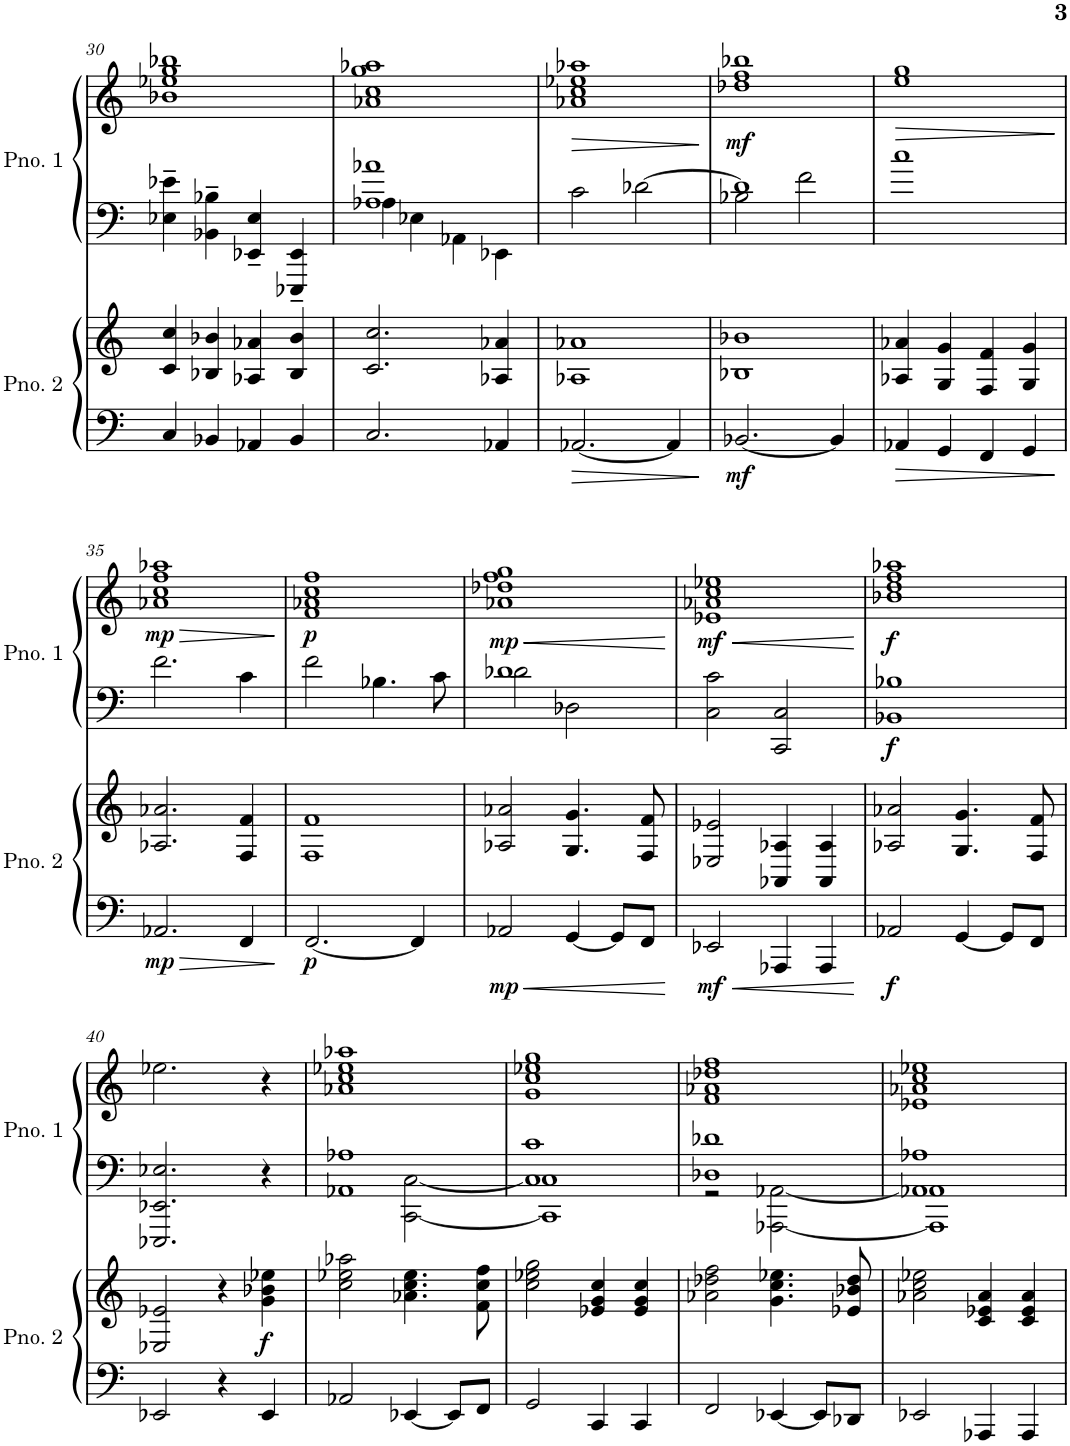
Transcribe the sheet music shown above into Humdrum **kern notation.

**kern	**kern	**dynam	**kern	**kern	**dynam
*part2	*part2	*part2	*part1	*part1	*part1
*staff4	*staff3	*staff3/4	*staff2	*staff1	*staff1/2
*I"Piano 2	*	*	*I"Piano 1	*	*
*I'Pno. 2	*	*	*I'Pno. 1	*	*
!!LO:PB:g=z
*clefF4	*clefG2	*	*clefF4	*clefG2	*
*k[]	*k[]	*	*k[]	*k[]	*
*M2/2	*M2/2	*	*M2/2	*M2/2	*
*met(c|)	*met(c|)	*	*met(c|)	*met(c|)	*
=30	=30	=30	=30	=30	=30
4C/	4c/ 4cc/	.	4E-X\~ 4e-X\~	1b-X 1ee-X 1gg 1bb-X	.
4BB-X/	4B-X/ 4b-X/	.	4BB-X\~ 4B-X\~	.	.
4AA-X/	4A-X/ 4a-X/	.	4EE-X/~ 4E-/~	.	.
4BB-/	4B-/ 4b-/	.	4EEE-X/~ 4EE-/~	.	.
=31	=31	=31	=31	=31	=31
*	*	*	*^	*	*
2.C/	2.c/ 2.cc/	.	1A-X 1a-X	4A-\	1a-X 1cc 1gg 1aa-X	.
.	.	.	.	4E-X\	.	.
.	.	.	.	4AA-X\	.	.
4AA-X/	4A-X/ 4a-X/	.	.	4EE-X\	.	.
=32	=32	=32	=32	=32	=32	=32
!	!	!	!	!	!	!LO:HP:b
*	*	*	*v	*v	*	*
[2.AA-X/	1A-X 1a-X	.	2c\	1a-X 1cc 1ee-X 1aa-X	>
.	.	.	[2d-X\	.	.
4AA-/]	.	.	.	.	.
.	.	.	.	.	]
=33	=33	=33	=33	=33	=33
*	*	*	*^	*	*
!	!	!LO:DY:b=2	!	!	!	!LO:DY:b
[2.BB-X/	1B-X 1b-X	mf	1d-]	2B-X\	1dd-X 1ff 1bb-X	mf
.	.	.	.	2f\	.	.
4BB-/]	.	.	.	.	.	.
*	*	*	*v	*v	*	*
=34	=34	=34	=34	=34	=34
!	!	!	!	!	!LO:HP:b
4AA-X/	4A-X/ 4a-X/	.	1cc	1ee 1gg	>
4GG/	4G/ 4g/	.	.	.	.
4FF/	4F/ 4f/	.	.	.	.
4GG/	4G/ 4g/	.	.	.	.
.	.	.	.	.	]
!!LO:LB:g=z
=35	=35	=35	=35	=35	=35
!	!	!LO:DY:b=2	!	!	!LO:HP:b
!	!	!	!	!	!LO:DY:n=1:b
2.AA-X/	2.A-X/ 2.a-X/	mp	2.f\	1a-X 1cc 1ff 1aa-X	> mp
4FF/	4F/ 4f/	.	4c\	.	.
.	.	.	.	.	]
=36	=36	=36	=36	=36	=36
!	!	!LO:DY:b=2	!	!	!LO:DY:b
[2.FF/	1F 1f	p	2f\	1f 1a-X 1cc 1ff	p
.	.	.	4.B-X\	.	.
4FF/]	.	.	.	.	.
.	.	.	8c\	.	.
=37	=37	=37	=37	=37	=37
*	*	*	*^	*	*
!	!	!LO:DY:b=2	!	!	!	!LO:HP:b
!	!	!	!	!	!	!LO:DY:n=1:b
2AA-X/	2A-X/ 2a-X/	mp	1d-X	2d-\	1a-X 1dd-X 1ff 1gg	< mp
[4GG/	4.G/ 4.g/	.	.	2D-X\	.	.
8GG/L]	.	.	.	.	.	.
8FF/J	8F/ 8f/	.	.	.	.	.
*	*	*	*v	*v	*	*
.	.	.	.	.	[
=38	=38	=38	=38	=38	=38
!	!	!LO:DY:b=2	!	!	!LO:HP:b
!	!	!	!	!	!LO:DY:n=1:b
2EE-X/	2E-X/ 2e-X/	mf	2C\ 2c\	1e-X 1a-X 1cc 1ee-X	< mf
4AAA-X/	4AA-X/ 4A-X/	.	2CC/ 2C/	.	.
4AAA-/	4AA-/ 4A-/	.	.	.	.
.	.	.	.	.	[
=39	=39	=39	=39	=39	=39
!	!	!LO:DY:b=2	!	!	!LO:DY:b=2
!	!	!	!	!	!LO:DY:n=1:b
2AA-X/	2A-X/ 2a-X/	f	1BB-X 1B-X	1b-X 1dd 1ff 1aa-X	f f
[4GG/	4.G/ 4.g/	.	.	.	.
8GG/L]	.	.	.	.	.
8FF/J	8F/ 8f/	.	.	.	.
!!LO:LB:g=z
=40	=40	=40	=40	=40	=40
2EE-X/	2E-X/ 2e-X/	.	2.EEE-X/ 2.EE-X/ 2.E-X/	2.ee-X\	.
4r	4r	.	.	.	.
!	!	!LO:DY:b	!	!	!
4EE-/	4g\ 4b-X\ 4ee-X\	f	4r	4r	.
=41	=41	=41	=41	=41	=41
*	*	*	*^	*	*
2AA-X/	2cc\ 2ee-X\ 2aa-X\	.	1AA-X 1A-X	2ryy	1a-X 1cc 1ee-X 1aa-X	.
[4EE-X/	4.a-X\ 4.cc\ 4.ee-\	.	.	[2CC\ [2C\	.	.
8EE-/L]	.	.	.	.	.	.
8FF/J	8f\ 8cc\ 8ff\	.	.	.	.	.
=42	=42	=42	=42	=42	=42	=42
2GG/	2cc\ 2ee-X\ 2gg\	.	1C 1c	1CC] 1C]	1g 1cc 1ee-X 1gg	.
4CC/	4e-X/ 4g/ 4cc/	.	.	.	.	.
4CC/	4e-/ 4g/ 4cc/	.	.	.	.	.
=43	=43	=43	=43	=43	=43	=43
2FF/	2a-X\ 2dd-X\ 2ff\	.	1D-X 1d-X	2r	1f 1a-X 1dd-X 1ff	.
[4EE-X/	4.g\ 4.cc\ 4.ee-X\	.	.	[2AAA-X\ [2AA-X\	.	.
8EE-/L]	.	.	.	.	.	.
8DD-X/J	8e-X/ 8b-X/ 8dd-/	.	.	.	.	.
=44	=44	=44	=44	=44	=44	=44
2EE-X/	2a-X\ 2cc\ 2ee-X\	.	1AA-X 1A-X	1AAA-] 1AA-]	1e-X 1a-X 1cc 1ee-X	.
4AAA-X/	4c/ 4e-X/ 4a-/	.	.	.	.	.
4AAA-/	4c/ 4e-/ 4a-/	.	.	.	.	.
*	*	*	*v	*v	*	*
=	=	=	=	=	=
*-	*-	*-	*-	*-	*-
